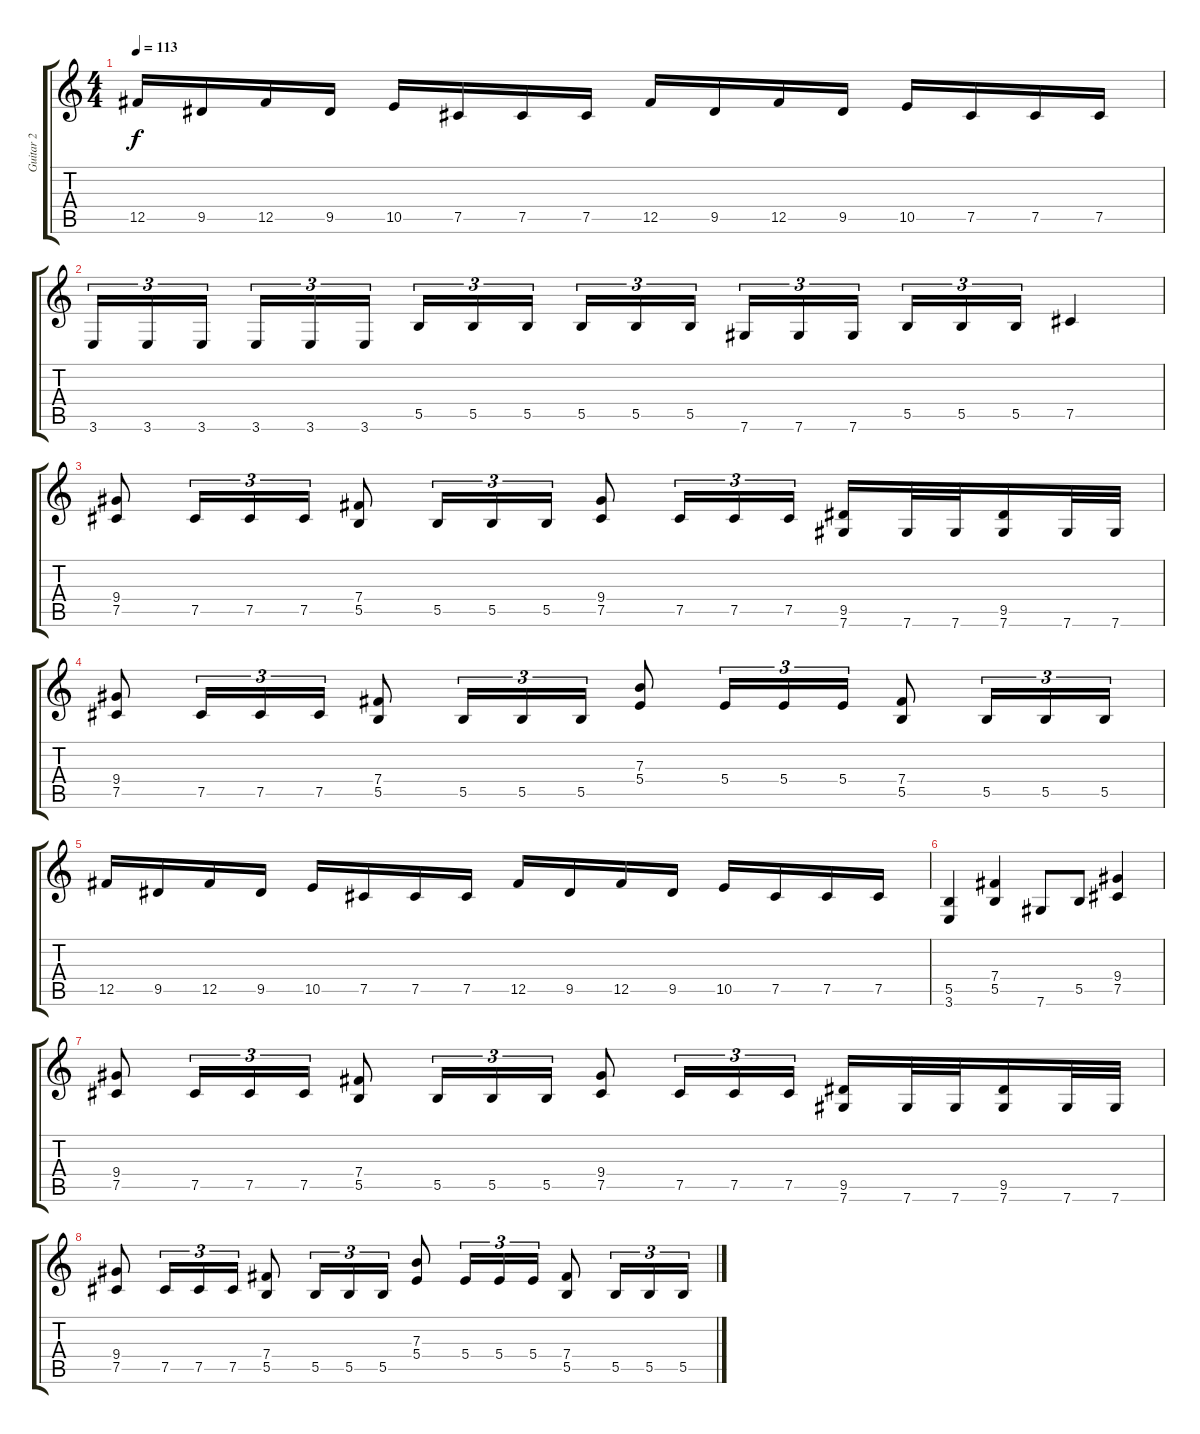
\track ("Guitar 2" "Guitar 2") {instrument distortionguitar}
\staff {score tabs}
\tuning (Db4 Ab3 E3 B2 Gb2 Db2) {hide}
\ts (4 4)
\tempo 113
\clef g2
\ks c
12.5.16{dy f} 9.5.16 12.5.16 9.5.16 10.5.16 7.5.16 7.5.16 7.5.16 12.5.16 9.5.16 12.5.16 9.5.16 10.5.16 7.5.16 7.5.16 7.5.16 |
3.6.16{tu (3 2)} 3.6.16{tu (3 2)} 3.6.16{tu (3 2) beam splitsecondary} 3.6.16{tu (3 2)} 3.6.16{tu (3 2)} 3.6.16{tu (3 2)} 5.5.16{tu (3 2)} 5.5.16{tu (3 2)} 5.5.16{tu (3 2) beam splitsecondary} 5.5.16{tu (3 2)} 5.5.16{tu (3 2)} 5.5.16{tu (3 2)} 7.6.16{tu (3 2)} 7.6.16{tu (3 2)} 7.6.16{tu (3 2) beam splitsecondary} 5.5.16{tu (3 2)} 5.5.16{tu (3 2)} 5.5.16{tu (3 2)} 7.5.4 |
(9.4 7.5).8 7.5.16{tu (3 2)} 7.5.16{tu (3 2)} 7.5.16{tu (3 2)} (7.4 5.5).8 5.5.16{tu (3 2)} 5.5.16{tu (3 2)} 5.5.16{tu (3 2)} (9.4 7.5).8 7.5.16{tu (3 2)} 7.5.16{tu (3 2)} 7.5.16{tu (3 2)} (9.5 7.6).16 7.6.32 7.6.32 (9.5 7.6).16 7.6.32 7.6.32 |
(9.4 7.5).8 7.5.16{tu (3 2)} 7.5.16{tu (3 2)} 7.5.16{tu (3 2)} (7.4 5.5).8 5.5.16{tu (3 2)} 5.5.16{tu (3 2)} 5.5.16{tu (3 2)} (7.3 5.4).8 5.4.16{tu (3 2)} 5.4.16{tu (3 2)} 5.4.16{tu (3 2)} (7.4 5.5).8 5.5.16{tu (3 2)} 5.5.16{tu (3 2)} 5.5.16{tu (3 2)} |
12.5.16 9.5.16 12.5.16 9.5.16 10.5.16 7.5.16 7.5.16 7.5.16 12.5.16 9.5.16 12.5.16 9.5.16 10.5.16 7.5.16 7.5.16 7.5.16 |
(5.5 3.6).4 (7.4 5.5).4 7.6.8 5.5.8 (9.4 7.5).4 |
(9.4 7.5).8 7.5.16{tu (3 2)} 7.5.16{tu (3 2)} 7.5.16{tu (3 2)} (7.4 5.5).8 5.5.16{tu (3 2)} 5.5.16{tu (3 2)} 5.5.16{tu (3 2)} (9.4 7.5).8 7.5.16{tu (3 2)} 7.5.16{tu (3 2)} 7.5.16{tu (3 2)} (9.5 7.6).16 7.6.32 7.6.32 (9.5 7.6).16 7.6.32 7.6.32 |
(9.4 7.5).8 7.5.16{tu (3 2)} 7.5.16{tu (3 2)} 7.5.16{tu (3 2)} (7.4 5.5).8 5.5.16{tu (3 2)} 5.5.16{tu (3 2)} 5.5.16{tu (3 2)} (7.3 5.4).8 5.4.16{tu (3 2)} 5.4.16{tu (3 2)} 5.4.16{tu (3 2)} (7.4 5.5).8 5.5.16{tu (3 2)} 5.5.16{tu (3 2)} 5.5.16{tu (3 2)}
